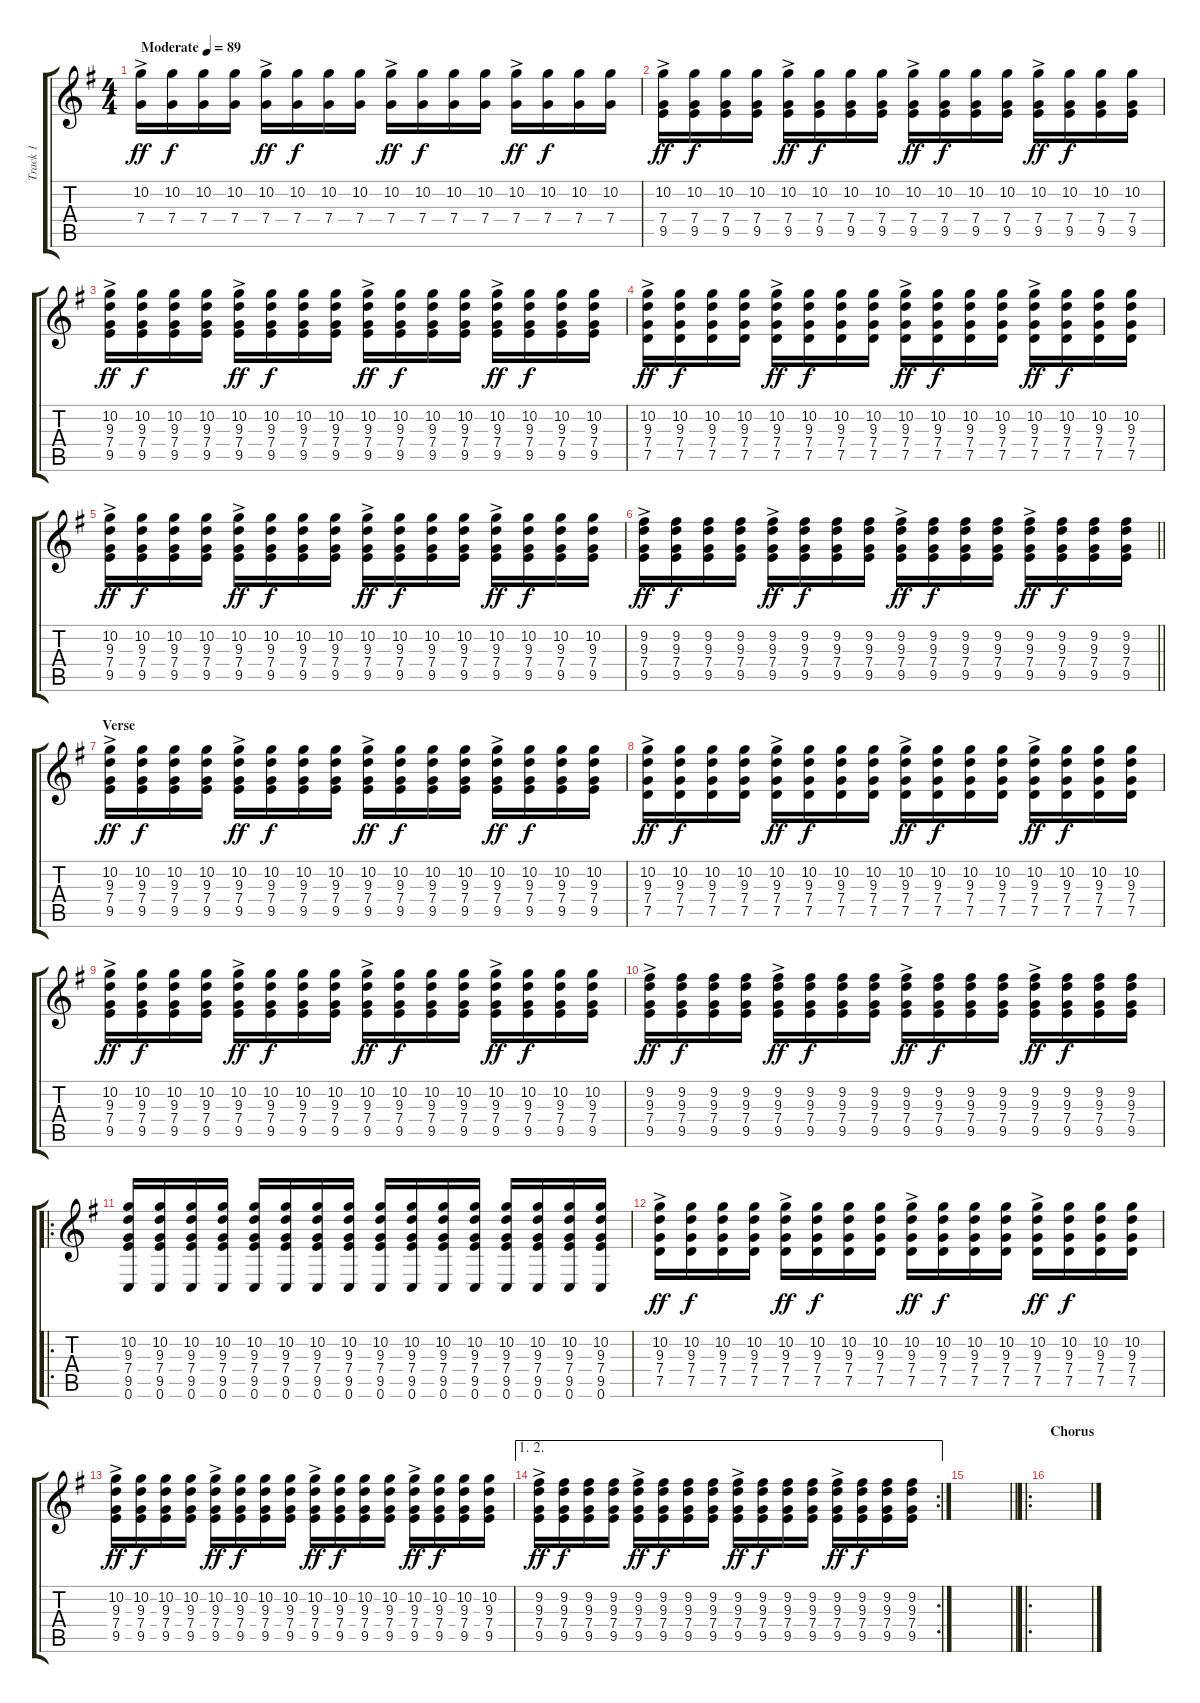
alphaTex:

\track ("Track 1" "Track 1") {instrument electricguitarclean}
\staff {score tabs}
\tuning (D4 A3 F3 C3 G2 C2) {hide}
\ts (4 4)
\tempo (89 "Moderate")
\clef g2
\ks g
(10.2{ac} 7.4{ac}).16{dy ff instrument electricguitarclean} (10.2 7.4).16{dy f} (10.2 7.4).16 (10.2 7.4).16 (10.2{ac} 7.4{ac}).16{dy ff} (10.2 7.4).16{dy f} (10.2 7.4).16 (10.2 7.4).16 (10.2{ac} 7.4{ac}).16{dy ff} (10.2 7.4).16{dy f} (10.2 7.4).16 (10.2 7.4).16 (10.2{ac} 7.4{ac}).16{dy ff} (10.2 7.4).16{dy f} (10.2 7.4).16 (10.2 7.4).16 |
(10.2{ac} 7.4{ac} 9.5{ac}).16{dy ff} (10.2 7.4 9.5).16{dy f} (10.2 7.4 9.5).16 (10.2 7.4 9.5).16 (10.2{ac} 7.4{ac} 9.5{ac}).16{dy ff} (10.2 7.4 9.5).16{dy f} (10.2 7.4 9.5).16 (10.2 7.4 9.5).16 (10.2{ac} 7.4{ac} 9.5{ac}).16{dy ff} (10.2 7.4 9.5).16{dy f} (10.2 7.4 9.5).16 (10.2 7.4 9.5).16 (10.2{ac} 7.4{ac} 9.5{ac}).16{dy ff} (10.2 7.4 9.5).16{dy f} (10.2 7.4 9.5).16 (10.2 7.4 9.5).16 |
(10.2{ac} 9.3{ac} 7.4{ac} 9.5{ac}).16{dy ff} (10.2 9.3 7.4 9.5).16{dy f} (10.2 9.3 7.4 9.5).16 (10.2 9.3 7.4 9.5).16 (10.2{ac} 9.3{ac} 7.4{ac} 9.5{ac}).16{dy ff} (10.2 9.3 7.4 9.5).16{dy f} (10.2 9.3 7.4 9.5).16 (10.2 9.3 7.4 9.5).16 (10.2{ac} 9.3{ac} 7.4{ac} 9.5{ac}).16{dy ff} (10.2 9.3 7.4 9.5).16{dy f} (10.2 9.3 7.4 9.5).16 (10.2 9.3 7.4 9.5).16 (10.2{ac} 9.3{ac} 7.4{ac} 9.5{ac}).16{dy ff} (10.2 9.3 7.4 9.5).16{dy f} (10.2 9.3 7.4 9.5).16 (10.2 9.3 7.4 9.5).16 |
(10.2{ac} 9.3{ac} 7.4{ac} 7.5{ac}).16{dy ff} (10.2 9.3 7.4 7.5).16{dy f} (10.2 9.3 7.4 7.5).16 (10.2 9.3 7.4 7.5).16 (10.2{ac} 9.3{ac} 7.4{ac} 7.5{ac}).16{dy ff} (10.2 9.3 7.4 7.5).16{dy f} (10.2 9.3 7.4 7.5).16 (10.2 9.3 7.4 7.5).16 (10.2{ac} 9.3{ac} 7.4{ac} 7.5{ac}).16{dy ff} (10.2 9.3 7.4 7.5).16{dy f} (10.2 9.3 7.4 7.5).16 (10.2 9.3 7.4 7.5).16 (10.2{ac} 9.3{ac} 7.4{ac} 7.5{ac}).16{dy ff} (10.2 9.3 7.4 7.5).16{dy f} (10.2 9.3 7.4 7.5).16 (10.2 9.3 7.4 7.5).16 |
(10.2{ac} 9.3{ac} 7.4{ac} 9.5{ac}).16{dy ff} (10.2 9.3 7.4 9.5).16{dy f} (10.2 9.3 7.4 9.5).16 (10.2 9.3 7.4 9.5).16 (10.2{ac} 9.3{ac} 7.4{ac} 9.5{ac}).16{dy ff} (10.2 9.3 7.4 9.5).16{dy f} (10.2 9.3 7.4 9.5).16 (10.2 9.3 7.4 9.5).16 (10.2{ac} 9.3{ac} 7.4{ac} 9.5{ac}).16{dy ff} (10.2 9.3 7.4 9.5).16{dy f} (10.2 9.3 7.4 9.5).16 (10.2 9.3 7.4 9.5).16 (10.2{ac} 9.3{ac} 7.4{ac} 9.5{ac}).16{dy ff} (10.2 9.3 7.4 9.5).16{dy f} (10.2 9.3 7.4 9.5).16 (10.2 9.3 7.4 9.5).16 |
\barLineRight lightlight
(9.2{ac} 9.3{ac} 7.4{ac} 9.5{ac}).16{dy ff} (9.2 9.3 7.4 9.5).16{dy f} (9.2 9.3 7.4 9.5).16 (9.2 9.3 7.4 9.5).16 (9.2{ac} 9.3{ac} 7.4{ac} 9.5{ac}).16{dy ff} (9.2 9.3 7.4 9.5).16{dy f} (9.2 9.3 7.4 9.5).16 (9.2 9.3 7.4 9.5).16 (9.2{ac} 9.3{ac} 7.4{ac} 9.5{ac}).16{dy ff} (9.2 9.3 7.4 9.5).16{dy f} (9.2 9.3 7.4 9.5).16 (9.2 9.3 7.4 9.5).16 (9.2{ac} 9.3{ac} 7.4{ac} 9.5{ac}).16{dy ff} (9.2 9.3 7.4 9.5).16{dy f} (9.2 9.3 7.4 9.5).16 (9.2 9.3 7.4 9.5).16 |
\section ("" "Verse")
(10.2{ac} 9.3{ac} 7.4{ac} 9.5{ac}).16{dy ff} (10.2 9.3 7.4 9.5).16{dy f} (10.2 9.3 7.4 9.5).16 (10.2 9.3 7.4 9.5).16 (10.2{ac} 9.3{ac} 7.4{ac} 9.5{ac}).16{dy ff} (10.2 9.3 7.4 9.5).16{dy f} (10.2 9.3 7.4 9.5).16 (10.2 9.3 7.4 9.5).16 (10.2{ac} 9.3{ac} 7.4{ac} 9.5{ac}).16{dy ff} (10.2 9.3 7.4 9.5).16{dy f} (10.2 9.3 7.4 9.5).16 (10.2 9.3 7.4 9.5).16 (10.2{ac} 9.3{ac} 7.4{ac} 9.5{ac}).16{dy ff} (10.2 9.3 7.4 9.5).16{dy f} (10.2 9.3 7.4 9.5).16 (10.2 9.3 7.4 9.5).16 |
(10.2{ac} 9.3{ac} 7.4{ac} 7.5{ac}).16{dy ff} (10.2 9.3 7.4 7.5).16{dy f} (10.2 9.3 7.4 7.5).16 (10.2 9.3 7.4 7.5).16 (10.2{ac} 9.3{ac} 7.4{ac} 7.5{ac}).16{dy ff} (10.2 9.3 7.4 7.5).16{dy f} (10.2 9.3 7.4 7.5).16 (10.2 9.3 7.4 7.5).16 (10.2{ac} 9.3{ac} 7.4{ac} 7.5{ac}).16{dy ff} (10.2 9.3 7.4 7.5).16{dy f} (10.2 9.3 7.4 7.5).16 (10.2 9.3 7.4 7.5).16 (10.2{ac} 9.3{ac} 7.4{ac} 7.5{ac}).16{dy ff} (10.2 9.3 7.4 7.5).16{dy f} (10.2 9.3 7.4 7.5).16 (10.2 9.3 7.4 7.5).16 |
(10.2{ac} 9.3{ac} 7.4{ac} 9.5{ac}).16{dy ff} (10.2 9.3 7.4 9.5).16{dy f} (10.2 9.3 7.4 9.5).16 (10.2 9.3 7.4 9.5).16 (10.2{ac} 9.3{ac} 7.4{ac} 9.5{ac}).16{dy ff} (10.2 9.3 7.4 9.5).16{dy f} (10.2 9.3 7.4 9.5).16 (10.2 9.3 7.4 9.5).16 (10.2{ac} 9.3{ac} 7.4{ac} 9.5{ac}).16{dy ff} (10.2 9.3 7.4 9.5).16{dy f} (10.2 9.3 7.4 9.5).16 (10.2 9.3 7.4 9.5).16 (10.2{ac} 9.3{ac} 7.4{ac} 9.5{ac}).16{dy ff} (10.2 9.3 7.4 9.5).16{dy f} (10.2 9.3 7.4 9.5).16 (10.2 9.3 7.4 9.5).16 |
(9.2{ac} 9.3{ac} 7.4{ac} 9.5{ac}).16{dy ff} (9.2 9.3 7.4 9.5).16{dy f} (9.2 9.3 7.4 9.5).16 (9.2 9.3 7.4 9.5).16 (9.2{ac} 9.3{ac} 7.4{ac} 9.5{ac}).16{dy ff} (9.2 9.3 7.4 9.5).16{dy f} (9.2 9.3 7.4 9.5).16 (9.2 9.3 7.4 9.5).16 (9.2{ac} 9.3{ac} 7.4{ac} 9.5{ac}).16{dy ff} (9.2 9.3 7.4 9.5).16{dy f} (9.2 9.3 7.4 9.5).16 (9.2 9.3 7.4 9.5).16 (9.2{ac} 9.3{ac} 7.4{ac} 9.5{ac}).16{dy ff} (9.2 9.3 7.4 9.5).16{dy f} (9.2 9.3 7.4 9.5).16 (9.2 9.3 7.4 9.5).16 |
\ro
(10.2 9.3 7.4 9.5 0.6).16 (10.2 9.3 7.4 9.5 0.6).16 (10.2 9.3 7.4 9.5 0.6).16 (10.2 9.3 7.4 9.5 0.6).16 (10.2 9.3 7.4 9.5 0.6).16 (10.2 9.3 7.4 9.5 0.6).16 (10.2 9.3 7.4 9.5 0.6).16 (10.2 9.3 7.4 9.5 0.6).16 (10.2 9.3 7.4 9.5 0.6).16 (10.2 9.3 7.4 9.5 0.6).16 (10.2 9.3 7.4 9.5 0.6).16 (10.2 9.3 7.4 9.5 0.6).16 (10.2 9.3 7.4 9.5 0.6).16 (10.2 9.3 7.4 9.5 0.6).16 (10.2 9.3 7.4 9.5 0.6).16 (10.2 9.3 7.4 9.5 0.6).16 |
(10.2{ac} 9.3{ac} 7.4{ac} 7.5{ac}).16{dy ff} (10.2 9.3 7.4 7.5).16{dy f} (10.2 9.3 7.4 7.5).16 (10.2 9.3 7.4 7.5).16 (10.2{ac} 9.3{ac} 7.4{ac} 7.5{ac}).16{dy ff} (10.2 9.3 7.4 7.5).16{dy f} (10.2 9.3 7.4 7.5).16 (10.2 9.3 7.4 7.5).16 (10.2{ac} 9.3{ac} 7.4{ac} 7.5{ac}).16{dy ff} (10.2 9.3 7.4 7.5).16{dy f} (10.2 9.3 7.4 7.5).16 (10.2 9.3 7.4 7.5).16 (10.2{ac} 9.3{ac} 7.4{ac} 7.5{ac}).16{dy ff} (10.2 9.3 7.4 7.5).16{dy f} (10.2 9.3 7.4 7.5).16 (10.2 9.3 7.4 7.5).16 |
(10.2{ac} 9.3{ac} 7.4{ac} 9.5{ac}).16{dy ff} (10.2 9.3 7.4 9.5).16{dy f} (10.2 9.3 7.4 9.5).16 (10.2 9.3 7.4 9.5).16 (10.2{ac} 9.3{ac} 7.4{ac} 9.5{ac}).16{dy ff} (10.2 9.3 7.4 9.5).16{dy f} (10.2 9.3 7.4 9.5).16 (10.2 9.3 7.4 9.5).16 (10.2{ac} 9.3{ac} 7.4{ac} 9.5{ac}).16{dy ff} (10.2 9.3 7.4 9.5).16{dy f} (10.2 9.3 7.4 9.5).16 (10.2 9.3 7.4 9.5).16 (10.2{ac} 9.3{ac} 7.4{ac} 9.5{ac}).16{dy ff} (10.2 9.3 7.4 9.5).16{dy f} (10.2 9.3 7.4 9.5).16 (10.2 9.3 7.4 9.5).16 |
\ae (1 2)
\rc 2
(9.2{ac} 9.3{ac} 7.4{ac} 9.5{ac}).16{dy ff} (9.2 9.3 7.4 9.5).16{dy f} (9.2 9.3 7.4 9.5).16 (9.2 9.3 7.4 9.5).16 (9.2{ac} 9.3{ac} 7.4{ac} 9.5{ac}).16{dy ff} (9.2 9.3 7.4 9.5).16{dy f} (9.2 9.3 7.4 9.5).16 (9.2 9.3 7.4 9.5).16 (9.2{ac} 9.3{ac} 7.4{ac} 9.5{ac}).16{dy ff} (9.2 9.3 7.4 9.5).16{dy f} (9.2 9.3 7.4 9.5).16 (9.2 9.3 7.4 9.5).16 (9.2{ac} 9.3{ac} 7.4{ac} 9.5{ac}).16{dy ff} (9.2 9.3 7.4 9.5).16{dy f} (9.2 9.3 7.4 9.5).16 (9.2 9.3 7.4 9.5).16 |
\barLineRight lightlight
|
\ro
\section ("" "Chorus")
